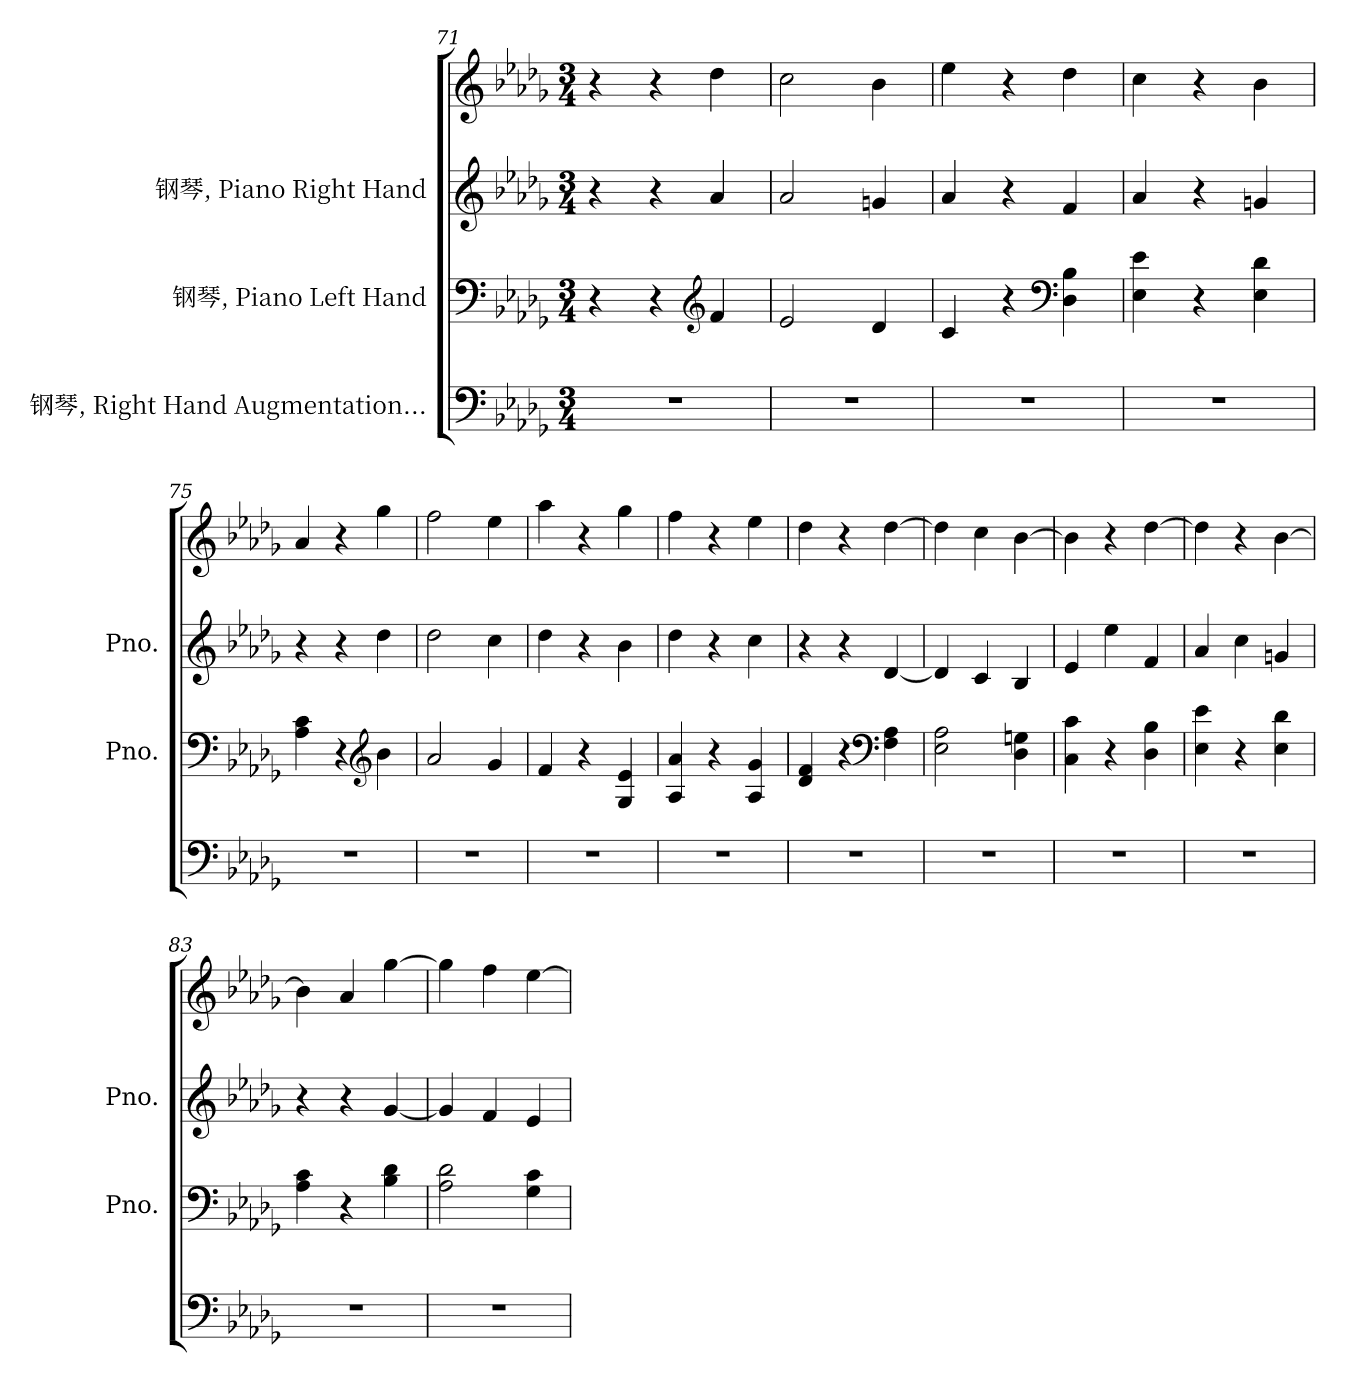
**kern	**kern	**kern	**kern
*part3	*part2	*part1	*part1
*staff4	*staff3	*staff2	*staff1
*I"钢琴, Right Hand Augmentation...	*I"钢琴, Piano Left Hand	*I"钢琴, Piano Right Hand	*
*	*I'Pno.	*I'Pno.	*
*clefF4	*clefF4	*clefG2	*clefG2
*k[b-e-a-d-g-]	*k[b-e-a-d-g-]	*k[b-e-a-d-g-]	*k[b-e-a-d-g-]
*M3/4	*M3/4	*M3/4	*M3/4
*MM167	*MM167	*MM167	*MM167
=71	=71	=71	=71
2.r	4r	4r	4r
.	4r	4r	4r
*	*clefG2	*	*
.	4f/	4a-/	4dd-\
=72	=72	=72	=72
2.r	2e-/	2a-/	2cc\
.	4d-/	4gn/	4b-\
!!LO:LB:g=z
=73	=73	=73	=73
2.r	4c/	4a-/	4ee-\
.	4r	4r	4r
*	*clefF4	*	*
.	4D-\ 4B-\	4f/	4dd-\
=74	=74	=74	=74
2.r	4E-\ 4e-\	4a-/	4cc\
.	4r	4r	4r
.	4E-\ 4d-\	4gn/	4b-\
=75	=75	=75	=75
2.r	4A-\ 4c\	4r	4a-/
.	4r	4r	4r
*	*clefG2	*	*
.	4b-\	4dd-\	4gg-\
=76	=76	=76	=76
2.r	2a-/	2dd-\	2ff\
.	4g-/	4cc\	4ee-\
=77	=77	=77	=77
2.r	4f/	4dd-\	4aa-\
.	4r	4r	4r
.	4G-/ 4e-/	4b-\	4gg-\
=78	=78	=78	=78
2.r	4A-/ 4a-/	4dd-\	4ff\
.	4r	4r	4r
.	4A-/ 4g-/	4cc\	4ee-\
=79	=79	=79	=79
2.r	4d-/ 4f/	4r	4dd-\
.	4r	4r	4r
*	*clefF4	*	*
.	4F\ 4A-\	[4d-/	[4dd-\
=80	=80	=80	=80
2.r	2E-\ 2A-\	4d-/]	4dd-\]
.	.	4c/	4cc\
.	4D-\ 4Gn\	4B-/	[4b-\
!!LO:PB:g=z
=81	=81	=81	=81
2.r	4C\ 4c\	4e-/	4b-\]
.	4r	4ee-\	4r
.	4D-\ 4B-\	4f/	[4dd-\
=82	=82	=82	=82
2.r	4E-\ 4e-\	4a-/	4dd-\]
.	4r	4cc\	4r
.	4E-\ 4d-\	4gn/	[4b-\
=83	=83	=83	=83
2.r	4A-\ 4c\	4r	4b-\]
.	4r	4r	4a-/
.	4B-\ 4d-\	[4g-/	[4gg-\
=84	=84	=84	=84
2.r	2A-\ 2d-\	4g-/]	4gg-\]
.	.	4f/	4ff\
.	4G-\ 4c\	4e-/	[4ee-\
=	=	=	=
*-	*-	*-	*-
